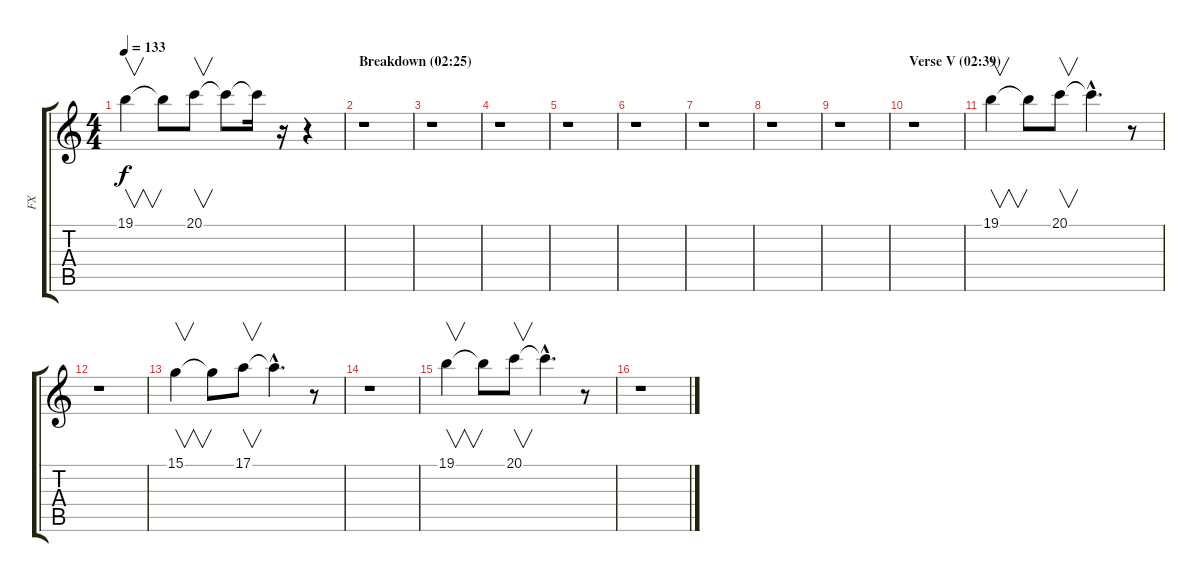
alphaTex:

\track ("FX" "FX") {instrument lead2sawtooth}
\staff {score tabs}
\tuning (E4 B3 G3 D3 A2 E2) {hide}
\ts (4 4)
\tempo 133
\clef g2
\ks c
19.1.4{v dy f} 19.1{t}.8 20.1.8{v} 20.1{t}.8 20.1{t}.16 r.16 r.4 |
\section ("" "Breakdown (02:25)")
r.1 |
r.1 |
r.1 |
r.1 |
r.1 |
r.1 |
r.1 |
r.1 |
\section ("" "Verse V (02:39)")
r.1 |
19.1.4{v} 19.1{t}.8 20.1.8{v} 20.1{hac t}.4{d} r.8 |
r.1 |
15.1.4{v} 15.1{t}.8 17.1.8{v} 17.1{hac t}.4{d} r.8 |
r.1 |
19.1.4{v} 19.1{t}.8 20.1.8{v} 20.1{hac t}.4{d} r.8 |
r.1
